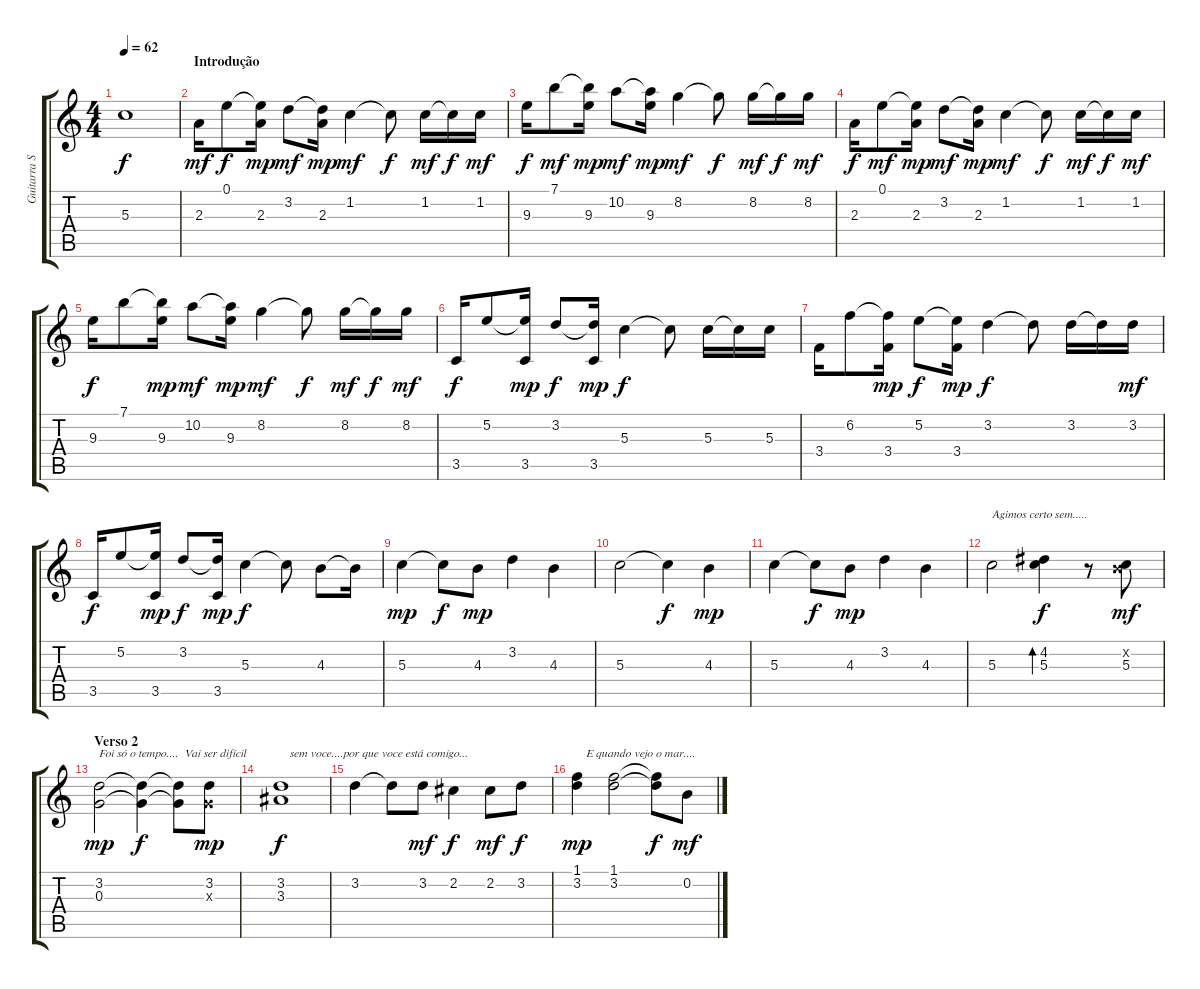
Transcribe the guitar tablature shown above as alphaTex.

\track ("Guitarra Solo" "Guitarra S") {instrument acousticguitarnylon}
\staff {score tabs}
\tuning (E4 B3 G3 D3 A2 E2) {hide}
\ts (4 4)
\tempo 62
\clef g2
\ks c
5.3.1{dy f} |
\section ("" "Introdução")
2.3.16{dy mf} 0.1.8{dy f} (0.1{t} 2.3).16{dy mp} 3.2.8{dy mf} (3.2{t} 2.3).16{dy mp} 1.2.4{dy mf} 1.2{t}.8{dy f} 1.2.16{dy mf} 1.2{t}.16{dy f} 1.2.16{dy mf} |
9.3.16{dy f} 7.1.8{dy mf} (7.1{t} 9.3).16{dy mp} 10.2.8{dy mf} (10.2{t} 9.3).16{dy mp} 8.2.4{dy mf} 8.2{t}.8{dy f} 8.2.16{dy mf} 8.2{t}.16{dy f} 8.2.16{dy mf} |
2.3.16{dy f} 0.1.8{dy mf} (0.1{t} 2.3).16{dy mp} 3.2.8{dy mf} (3.2{t} 2.3).16{dy mp} 1.2.4{dy mf} 1.2{t}.8{dy f} 1.2.16{dy mf} 1.2{t}.16{dy f} 1.2.16{dy mf} |
9.3.16{dy f} 7.1.8 (7.1{t} 9.3).16{dy mp} 10.2.8{dy mf} (10.2{t} 9.3).16{dy mp} 8.2.4{dy mf} 8.2{t}.8{dy f} 8.2.16{dy mf} 8.2{t}.16{dy f} 8.2.16{dy mf} |
3.5.16{dy f} 5.2.8 (5.2{t} 3.5).16{dy mp} 3.2.8{dy f} (3.2{t} 3.5).16{dy mp} 5.3.4{dy f} 5.3{t}.8 5.3.16 5.3{t}.16 5.3.16 |
3.4.16 6.2.8 (6.2{t} 3.4).16{dy mp} 5.2.8{dy f} (5.2{t} 3.4).16{dy mp} 3.2.4{dy f} 3.2{t}.8 3.2.16 3.2{t}.16 3.2.16{dy mf} |
3.5.16{dy f} 5.2.8 (5.2{t} 3.5).16{dy mp} 3.2.8{dy f} (3.2{t} 3.5).16{dy mp} 5.3.4{dy f} 5.3{t}.8 4.3.8 4.3{t}.16 |
5.3.4{dy mp} 5.3{t}.8{dy f} 4.3.8{dy mp} 3.2.4 4.3.4 |
5.3.2 5.3{t}.4{dy f} 4.3.4{dy mp} |
5.3.4 5.3{t}.8{dy f} 4.3.8{dy mp} 3.2.4 4.3.4 |
5.3.2{txt "Agimos certo sem....."} (4.2 5.3).4{bd 120 dy f} r.8 (0.2{x} 5.3).8{dy mf} |
\section ("" "Verso 2")
(3.2 0.3).2{txt "Foi só o tempo....  Vai ser difícil" dy mp} (3.2{t} 0.3{t}).4{dy f} (3.2{t} 0.3{t}).8 (3.2 0.3{x}).8{dy mp} |
(3.2 3.3).1{txt "   sem voce....por que voce está comigo..." dy f} |
3.2.4 3.2{t}.8 3.2.8{dy mf} 2.2.4{dy f} 2.2.8{dy mf} 3.2.8{dy f} |
(1.1 3.2).4{txt "   E quando vejo o mar...." dy mp} (1.1 3.2).2 (1.1{t} 3.2{t}).8{dy f} 0.2.8{dy mf}
